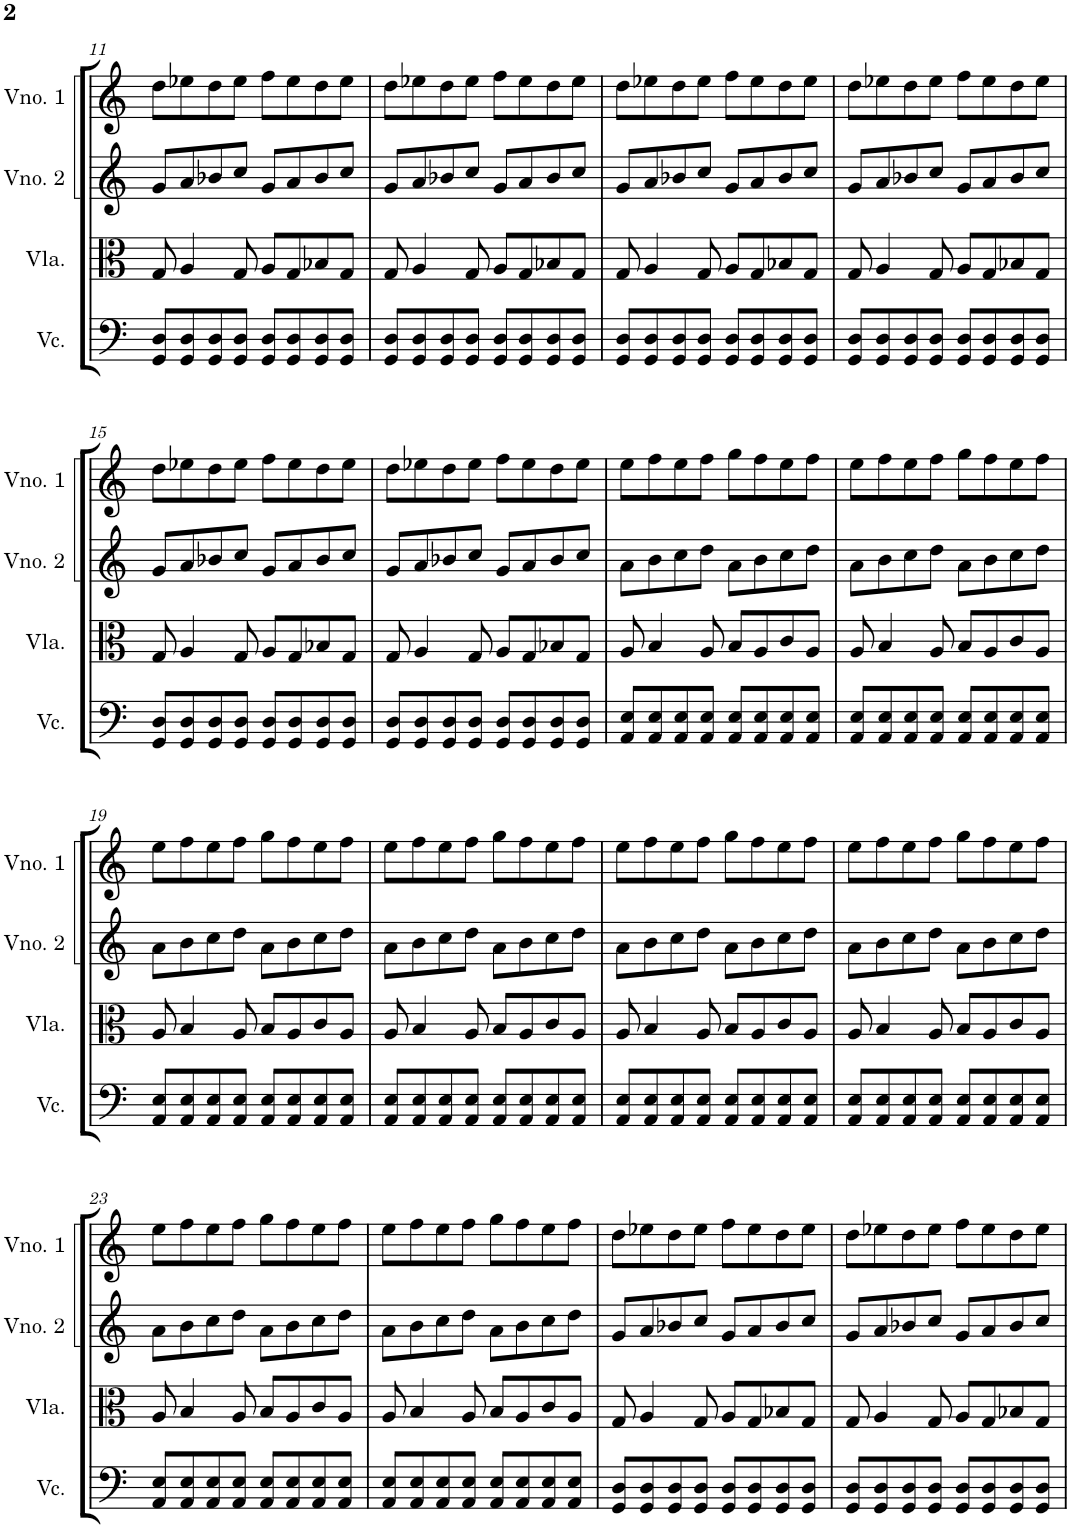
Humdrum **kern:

**kern	**kern	**kern	**kern
*part4	*part3	*part2	*part1
*staff4	*staff3	*staff2	*staff1
*I"Violoncelo	*I"Viola	*I"Violino 2	*I"Violino 1
*I'Vc.	*I'Vla.	*I'Vno. 2	*I'Vno. 1
!!LO:PB:g=z
*clefF4	*clefC3	*clefG2	*clefG2
*k[]	*k[]	*k[]	*k[]
*M4/4	*M4/4	*M4/4	*M4/4
=11	=11	=11	=11
8GG/ 8D/L	8G/	8g/L	8dd\L
8GG/ 8D/	4A/	8a/	8ee-X\
8GG/ 8D/	.	8b-X/	8dd\
8GG/ 8D/J	8G/	8cc/J	8ee-\J
8GG/ 8D/L	8A/L	8g/L	8ff\L
8GG/ 8D/	8G/	8a/	8ee-\
8GG/ 8D/	8B-X/	8b-/	8dd\
8GG/ 8D/J	8G/J	8cc/J	8ee-\J
=12	=12	=12	=12
8GG/ 8D/L	8G/	8g/L	8dd\L
8GG/ 8D/	4A/	8a/	8ee-X\
8GG/ 8D/	.	8b-X/	8dd\
8GG/ 8D/J	8G/	8cc/J	8ee-\J
8GG/ 8D/L	8A/L	8g/L	8ff\L
8GG/ 8D/	8G/	8a/	8ee-\
8GG/ 8D/	8B-X/	8b-/	8dd\
8GG/ 8D/J	8G/J	8cc/J	8ee-\J
=13	=13	=13	=13
8GG/ 8D/L	8G/	8g/L	8dd\L
8GG/ 8D/	4A/	8a/	8ee-X\
8GG/ 8D/	.	8b-X/	8dd\
8GG/ 8D/J	8G/	8cc/J	8ee-\J
8GG/ 8D/L	8A/L	8g/L	8ff\L
8GG/ 8D/	8G/	8a/	8ee-\
8GG/ 8D/	8B-X/	8b-/	8dd\
8GG/ 8D/J	8G/J	8cc/J	8ee-\J
=14	=14	=14	=14
8GG/ 8D/L	8G/	8g/L	8dd\L
8GG/ 8D/	4A/	8a/	8ee-X\
8GG/ 8D/	.	8b-X/	8dd\
8GG/ 8D/J	8G/	8cc/J	8ee-\J
8GG/ 8D/L	8A/L	8g/L	8ff\L
8GG/ 8D/	8G/	8a/	8ee-\
8GG/ 8D/	8B-X/	8b-/	8dd\
8GG/ 8D/J	8G/J	8cc/J	8ee-\J
!!LO:LB:g=z
=15	=15	=15	=15
8GG/ 8D/L	8G/	8g/L	8dd\L
8GG/ 8D/	4A/	8a/	8ee-X\
8GG/ 8D/	.	8b-X/	8dd\
8GG/ 8D/J	8G/	8cc/J	8ee-\J
8GG/ 8D/L	8A/L	8g/L	8ff\L
8GG/ 8D/	8G/	8a/	8ee-\
8GG/ 8D/	8B-X/	8b-/	8dd\
8GG/ 8D/J	8G/J	8cc/J	8ee-\J
=16	=16	=16	=16
8GG/ 8D/L	8G/	8g/L	8dd\L
8GG/ 8D/	4A/	8a/	8ee-X\
8GG/ 8D/	.	8b-X/	8dd\
8GG/ 8D/J	8G/	8cc/J	8ee-\J
8GG/ 8D/L	8A/L	8g/L	8ff\L
8GG/ 8D/	8G/	8a/	8ee-\
8GG/ 8D/	8B-X/	8b-/	8dd\
8GG/ 8D/J	8G/J	8cc/J	8ee-\J
=17	=17	=17	=17
8AA/ 8E/L	8A/	8a\L	8ee\L
8AA/ 8E/	4B/	8b\	8ff\
8AA/ 8E/	.	8cc\	8ee\
8AA/ 8E/J	8A/	8dd\J	8ff\J
8AA/ 8E/L	8B/L	8a\L	8gg\L
8AA/ 8E/	8A/	8b\	8ff\
8AA/ 8E/	8c/	8cc\	8ee\
8AA/ 8E/J	8A/J	8dd\J	8ff\J
=18	=18	=18	=18
8AA/ 8E/L	8A/	8a\L	8ee\L
8AA/ 8E/	4B/	8b\	8ff\
8AA/ 8E/	.	8cc\	8ee\
8AA/ 8E/J	8A/	8dd\J	8ff\J
8AA/ 8E/L	8B/L	8a\L	8gg\L
8AA/ 8E/	8A/	8b\	8ff\
8AA/ 8E/	8c/	8cc\	8ee\
8AA/ 8E/J	8A/J	8dd\J	8ff\J
!!LO:LB:g=z
=19	=19	=19	=19
8AA/ 8E/L	8A/	8a\L	8ee\L
8AA/ 8E/	4B/	8b\	8ff\
8AA/ 8E/	.	8cc\	8ee\
8AA/ 8E/J	8A/	8dd\J	8ff\J
8AA/ 8E/L	8B/L	8a\L	8gg\L
8AA/ 8E/	8A/	8b\	8ff\
8AA/ 8E/	8c/	8cc\	8ee\
8AA/ 8E/J	8A/J	8dd\J	8ff\J
=20	=20	=20	=20
8AA/ 8E/L	8A/	8a\L	8ee\L
8AA/ 8E/	4B/	8b\	8ff\
8AA/ 8E/	.	8cc\	8ee\
8AA/ 8E/J	8A/	8dd\J	8ff\J
8AA/ 8E/L	8B/L	8a\L	8gg\L
8AA/ 8E/	8A/	8b\	8ff\
8AA/ 8E/	8c/	8cc\	8ee\
8AA/ 8E/J	8A/J	8dd\J	8ff\J
=21	=21	=21	=21
8AA/ 8E/L	8A/	8a\L	8ee\L
8AA/ 8E/	4B/	8b\	8ff\
8AA/ 8E/	.	8cc\	8ee\
8AA/ 8E/J	8A/	8dd\J	8ff\J
8AA/ 8E/L	8B/L	8a\L	8gg\L
8AA/ 8E/	8A/	8b\	8ff\
8AA/ 8E/	8c/	8cc\	8ee\
8AA/ 8E/J	8A/J	8dd\J	8ff\J
=22	=22	=22	=22
8AA/ 8E/L	8A/	8a\L	8ee\L
8AA/ 8E/	4B/	8b\	8ff\
8AA/ 8E/	.	8cc\	8ee\
8AA/ 8E/J	8A/	8dd\J	8ff\J
8AA/ 8E/L	8B/L	8a\L	8gg\L
8AA/ 8E/	8A/	8b\	8ff\
8AA/ 8E/	8c/	8cc\	8ee\
8AA/ 8E/J	8A/J	8dd\J	8ff\J
!!LO:LB:g=z
=23	=23	=23	=23
8AA/ 8E/L	8A/	8a\L	8ee\L
8AA/ 8E/	4B/	8b\	8ff\
8AA/ 8E/	.	8cc\	8ee\
8AA/ 8E/J	8A/	8dd\J	8ff\J
8AA/ 8E/L	8B/L	8a\L	8gg\L
8AA/ 8E/	8A/	8b\	8ff\
8AA/ 8E/	8c/	8cc\	8ee\
8AA/ 8E/J	8A/J	8dd\J	8ff\J
=24	=24	=24	=24
8AA/ 8E/L	8A/	8a\L	8ee\L
8AA/ 8E/	4B/	8b\	8ff\
8AA/ 8E/	.	8cc\	8ee\
8AA/ 8E/J	8A/	8dd\J	8ff\J
8AA/ 8E/L	8B/L	8a\L	8gg\L
8AA/ 8E/	8A/	8b\	8ff\
8AA/ 8E/	8c/	8cc\	8ee\
8AA/ 8E/J	8A/J	8dd\J	8ff\J
=25	=25	=25	=25
8GG/ 8D/L	8G/	8g/L	8dd\L
8GG/ 8D/	4A/	8a/	8ee-X\
8GG/ 8D/	.	8b-X/	8dd\
8GG/ 8D/J	8G/	8cc/J	8ee-\J
8GG/ 8D/L	8A/L	8g/L	8ff\L
8GG/ 8D/	8G/	8a/	8ee-\
8GG/ 8D/	8B-X/	8b-/	8dd\
8GG/ 8D/J	8G/J	8cc/J	8ee-\J
=26	=26	=26	=26
8GG/ 8D/L	8G/	8g/L	8dd\L
8GG/ 8D/	4A/	8a/	8ee-X\
8GG/ 8D/	.	8b-X/	8dd\
8GG/ 8D/J	8G/	8cc/J	8ee-\J
8GG/ 8D/L	8A/L	8g/L	8ff\L
8GG/ 8D/	8G/	8a/	8ee-\
8GG/ 8D/	8B-X/	8b-/	8dd\
8GG/ 8D/J	8G/J	8cc/J	8ee-\J
=	=	=	=
*-	*-	*-	*-
